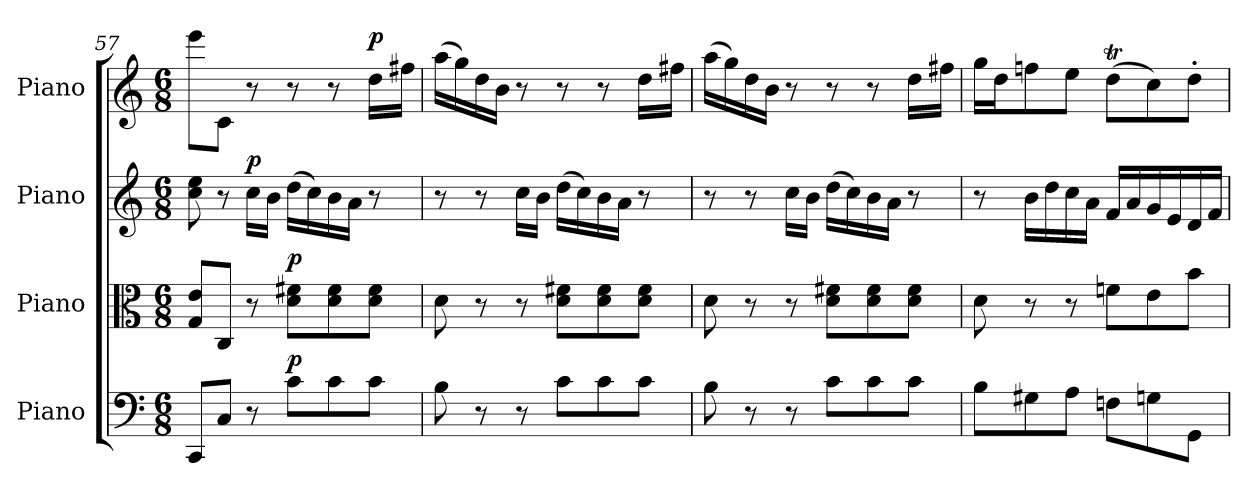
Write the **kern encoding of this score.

**kern	**dynam	**kern	**dynam	**kern	**dynam	**kern	**dynam
*part4	*part4	*part3	*part3	*part2	*part2	*part1	*part1
*staff4	*staff4	*staff3	*staff3	*staff2	*staff2	*staff1	*staff1
*I"Piano	*	*I"Piano	*	*I"Piano	*	*I"Piano	*
*I'Pno	*	*I'Pno	*	*I'Pno	*	*I'Pno	*
*clefF4	*	*clefC3	*	*clefG2	*	*clefG2	*
*k[]	*	*k[]	*	*k[]	*	*k[]	*
*M6/8	*	*M6/8	*	*M6/8	*	*M6/8	*
=57	=57	=57	=57	=57	=57	=57	=57
8CC/L	.	8G/ 8e/L	.	8cc\ 8ee\	.	8eee\L	.
8C/J	.	8C/J	.	8r	.	8c\J	.
!	!	!	!	!	!LO:DY:a	!	!
8r	.	8r	.	16cc\LL	p	8r	.
.	.	.	.	16b\JJ	.	.	.
!	!LO:DY:a	!	!LO:DY:a	!	!	!	!
8c\L	p	8d\ 8f#X\L	p	(16dd\LL	.	8r	.
.	.	.	.	16cc\)	.	.	.
8c\	.	8d\ 8f#\	.	16b\	.	8r	.
.	.	.	.	16a\JJ	.	.	.
!	!	!	!	!	!	!	!LO:DY:a
8c\J	.	8d\ 8f#\J	.	8r	.	16dd\LL	p
.	.	.	.	.	.	16ff#X\JJ	.
=58	=58	=58	=58	=58	=58	=58	=58
8B\	.	8d\	.	8r	.	(16aa\LL	.
.	.	.	.	.	.	16gg\)	.
8r	.	8r	.	8r	.	16dd\	.
.	.	.	.	.	.	16b\JJ	.
8r	.	8r	.	16cc\LL	.	8r	.
.	.	.	.	16b\JJ	.	.	.
8c\L	.	8d\ 8f#X\L	.	(16dd\LL	.	8r	.
.	.	.	.	16cc\)	.	.	.
8c\	.	8d\ 8f#\	.	16b\	.	8r	.
.	.	.	.	16a\JJ	.	.	.
8c\J	.	8d\ 8f#\J	.	8r	.	16dd\LL	.
.	.	.	.	.	.	16ff#X\JJ	.
!!LO:LB:g=z
=59	=59	=59	=59	=59	=59	=59	=59
8B\	.	8d\	.	8r	.	(16aa\LL	.
.	.	.	.	.	.	16gg\)	.
8r	.	8r	.	8r	.	16dd\	.
.	.	.	.	.	.	16b\JJ	.
8r	.	8r	.	16cc\LL	.	8r	.
.	.	.	.	16b\JJ	.	.	.
8c\L	.	8d\ 8f#X\L	.	(16dd\LL	.	8r	.
.	.	.	.	16cc\)	.	.	.
8c\	.	8d\ 8f#\	.	16b\	.	8r	.
.	.	.	.	16a\JJ	.	.	.
8c\J	.	8d\ 8f#\J	.	8r	.	16dd\LL	.
.	.	.	.	.	.	16ff#X\JJ	.
=60	=60	=60	=60	=60	=60	=60	=60
8B\L	.	8d\	.	8r	.	16gg\LL	.
.	.	.	.	.	.	16dd\J	.
8G#X\	.	8r	.	16b\LL	.	8ffn\	.
.	.	.	.	16dd\	.	.	.
8A\J	.	8r	.	16cc\	.	8ee\J	.
.	.	.	.	16a\JJ	.	.	.
8Fn\L	.	8fn\L	.	16f/LL	.	(8ddT\L	.
.	.	.	.	16a/	.	.	.
8Gn\	.	8e\	.	16g/	.	8cc\)	.
.	.	.	.	16e/	.	.	.
8GG\J	.	8b\J	.	16d/	.	8dd'\J	.
.	.	.	.	16f/JJ	.	.	.
=	=	=	=	=	=	=	=
*-	*-	*-	*-	*-	*-	*-	*-
